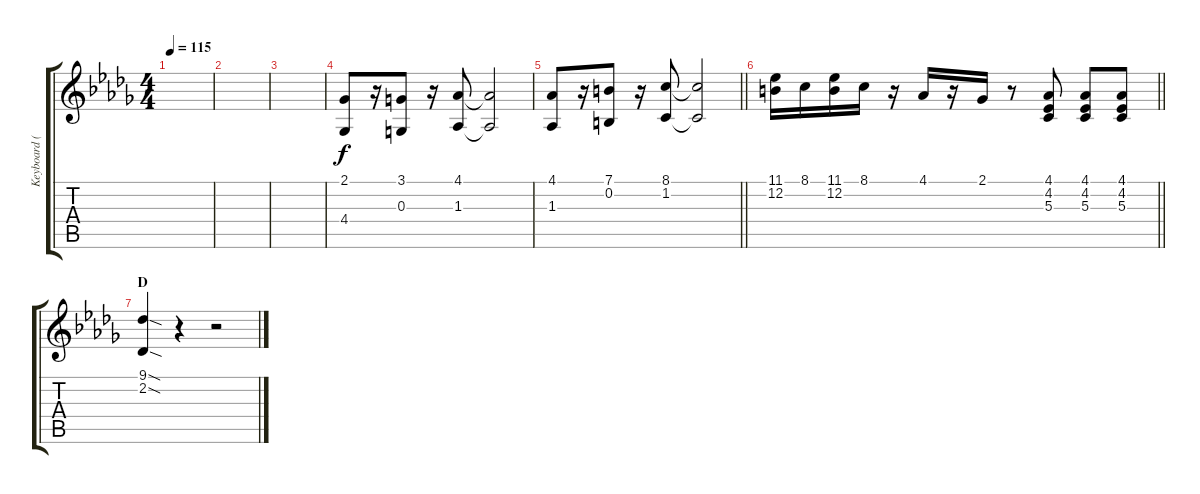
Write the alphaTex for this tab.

\track ("Keyboard (Kotobuki Tsumugi)" "Keyboard (") {instrument lead2sawtooth}
\staff {score tabs}
\tuning (E4 B3 G3 D3 A2 E2) {hide}
\ts (4 4)
\tempo 115
\clef g2
\ks db
|
|
|
(2.1 4.4).8 r.16 (3.1 0.3).8 r.16 (4.1 1.3).8 (4.1{t} 1.3{t}).2 |
\barLineRight lightlight
(4.1 1.3).8 r.16 (7.1 0.2).8 r.16 (8.1 1.2).8 (8.1{t} 1.2{t}).2 |
\barLineRight lightlight
(11.1 12.2).16 8.1.16 (11.1 12.2).16 8.1.16 r.16 4.1.16 r.16 2.1.16 r.8 (4.1 4.2 5.3).8 (4.1 4.2 5.3).8 (4.1 4.2 5.3).8 |
\section ("" "D")
(9.1{sod} 2.2{sod}).4 r.4 r.2
